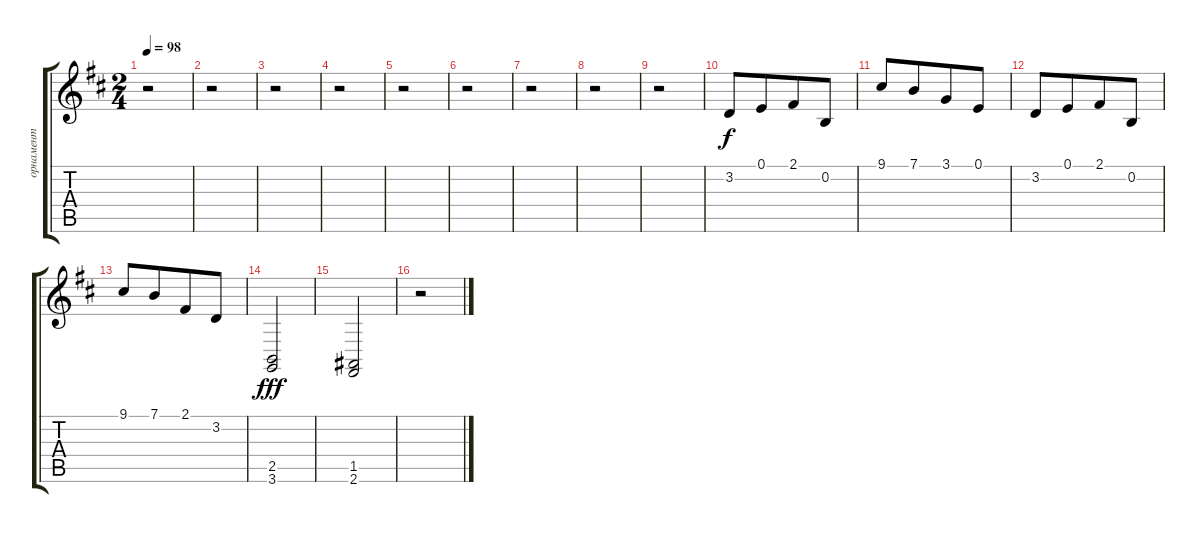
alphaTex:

\track ("орнамент" "орнамент") {instrument acousticgrandpiano}
\staff {score tabs}
\tuning (E4 B3 G3 D3 A2 E2) {hide}
\ts (2 4)
\tempo 98
\clef g2
\ks bminor
r.2{dy ff} |
r.2 |
r.2 |
r.2 |
r.2 |
r.2 |
r.2 |
r.2 |
r.2 |
3.2.8{dy f} 0.1.8{beam merge} 2.1.8 0.2.8 |
9.1.8 7.1.8{beam merge} 3.1.8 0.1.8 |
3.2.8 0.1.8{beam merge} 2.1.8 0.2.8 |
9.1.8 7.1.8{beam merge} 2.1.8 3.2.8 |
(2.5 3.6).2{dy fff} |
(1.5 2.6).2 |
r.2
